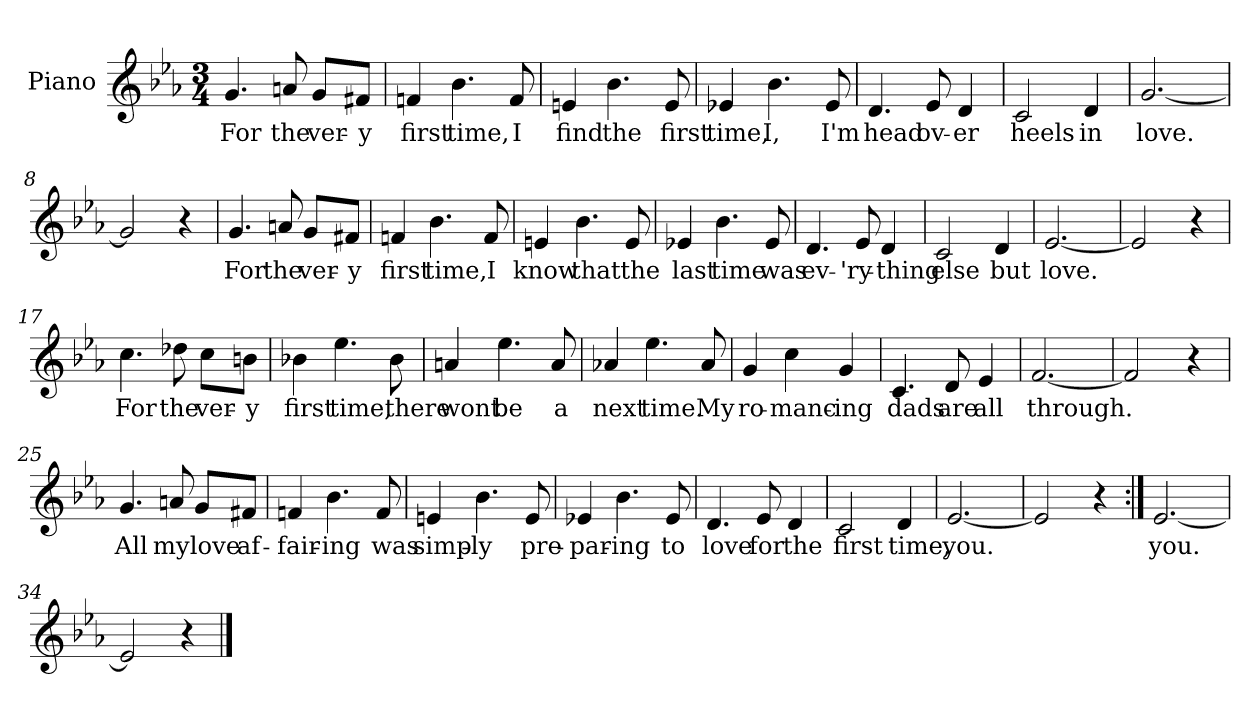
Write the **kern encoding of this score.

**kern	**text
*part1	*part1
*staff1	*staff1
*I"Piano	*
*I'Pno.	*
*clefG2	*
*k[b-e-a-]	*
*E-:	*
*M3/4	*
=1	=1
4.g/	For
8an/	the
8g/L	ver-
8f#X/J	-y
=2	=2
4fn/	first
4.b-\	time,
8f/	I
=3	=3
4en/	find
4.b-\	the
8e/	first
=4	=4
4e-X/	time,
4.b-\	I,
8e-/	I'm
=5	=5
4.d/	head
8e-/	ov-
4d/	-er
!!LO:LB:g=z
=6	=6
2c/	heels
4d/	in
=7	=7
[2.g/	love.
=8	=8
2g/]	.
4r	.
=9	=9
4.g/	For
8an/	the
8g/L	ver-
8f#X/J	-y
=10	=10
4fn/	first
4.b-\	time,
8f/	I
!!LO:LB:g=z
=11	=11
4en/	know
4.b-\	that
8e/	the
=12	=12
4e-X/	last
4.b-\	time
8e-/	was
=13	=13
4.d/	ev-
8e-/	-'ry-
4d/	-thing
=14	=14
2c/	else
4d/	but
=15	=15
[2.e-/	love.
!!LO:LB:g=z
=16	=16
2e-/]	.
4r	.
=17	=17
4.cc\	For
8dd-X\	the
8cc\L	ver-
8bn\J	-y
=18	=18
4b-X\	first
4.ee-\	time,
8b-\	there
=19	=19
4an/	wont
4.ee-\	be
8a/	a
!!LO:LB:g=z
=20	=20
4a-X/	next
4.ee-\	time.
8a-/	My
=21	=21
4g/	ro-
4cc\	-manc-
4g/	-ing
=22	=22
4.c/	dads
8d/	are
4e-/	all
=23	=23
[2.f/	through.
=24	=24
2f/]	.
4r	.
!!LO:LB:g=z
=25	=25
4.g/	All
8an/	my
8g/L	love
8f#X/J	af-
=26	=26
4fn/	-fair-
4.b-\	-ing
8f/	was
=27	=27
4en/	simp-
4.b-\	-ly
8e/	pre-
=28	=28
4e-X/	-par-
4.b-\	-ing
8e-/	to
=29	=29
4.d/	love
8e-/	for
4d/	the
!!LO:LB:g=z
=30	=30
2c/	first
4d/	time,
=31	=31
[2.e-/	you.
=32	=32
2e-/]	.
4r	.
=33:|!	=33:|!
[2.e-/	you.
=34	=34
2e-/]	.
4r	.
==	==
*-	*-
